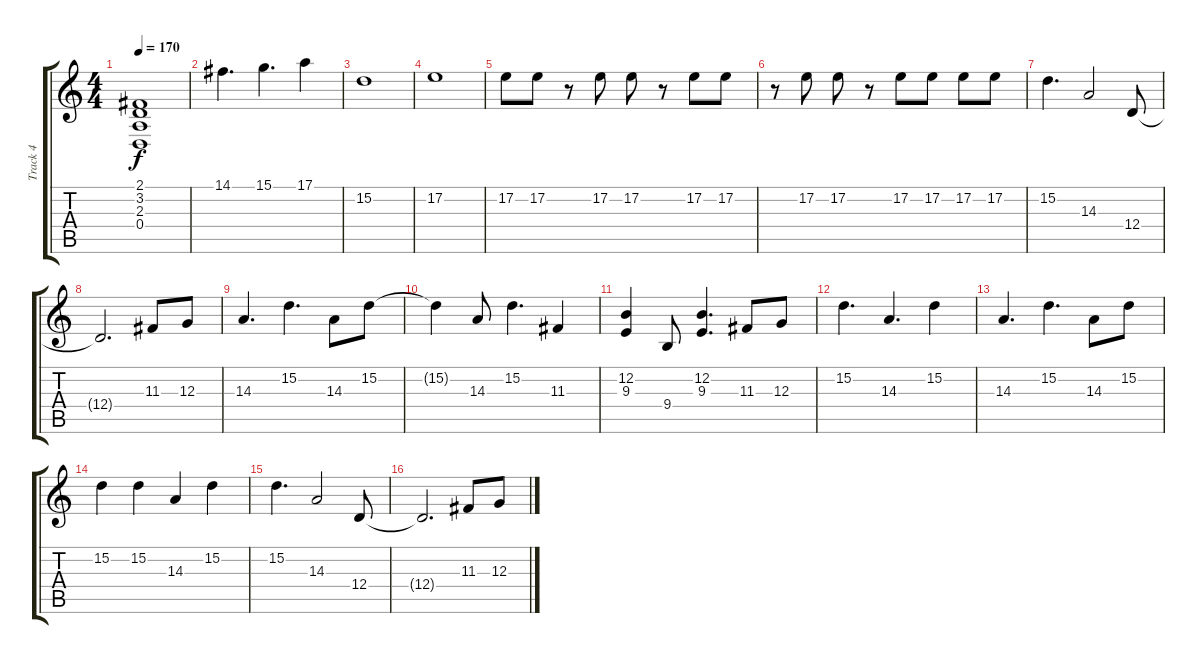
\track ("Track 4" "Track 4") {instrument acousticgrandpiano}
\staff {score tabs}
\tuning (E4 B3 G3 D3 A2 E2) {hide}
\ts (4 4)
\tempo 170
\clef g2
\ks c
(2.1 3.2 2.3 0.4).1{dy f} |
14.1.4{d} 15.1.4{d} 17.1.4 |
15.2.1 |
17.2.1 |
17.2.8 17.2.8 r.8 17.2.8 17.2.8 r.8 17.2.8 17.2.8 |
r.8 17.2.8 17.2.8 r.8 17.2.8 17.2.8 17.2.8 17.2.8 |
15.2.4{d volume 10} 14.3.2 12.4.8 |
12.4{t}.2{d} 11.3.8 12.3.8 |
14.3.4{d} 15.2.4{d} 14.3.8 15.2.8 |
15.2{t}.4 14.3.8 15.2.4{d} 11.3.4 |
(12.2 9.3).4 9.4.8 (12.2 9.3).4{d} 11.3.8 12.3.8 |
15.2.4{d} 14.3.4{d} 15.2.4 |
14.3.4{d} 15.2.4{d} 14.3.8 15.2.8 |
15.2.4 15.2.4 14.3.4 15.2.4 |
15.2.4{d} 14.3.2 12.4.8 |
12.4{t}.2{d} 11.3.8 12.3.8
